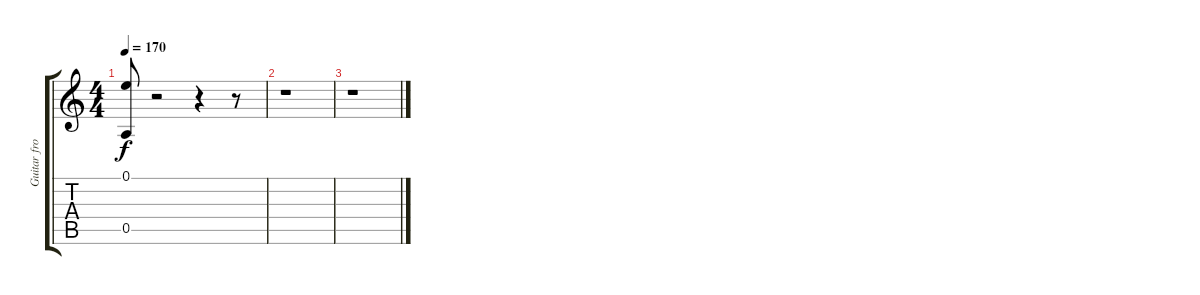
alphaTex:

\track ("Guitar from MIDI" "Guitar fro") {instrument overdrivenguitar}
\staff {score tabs}
\tuning (E4 B3 G3 D3 A2 E2) {hide}
\ts (4 4)
\tempo 170
\clef g2
\ks c
(0.1{t} 0.5{t}).8{dy f} r.2 r.4 r.8 |
r.1 |
r.1
